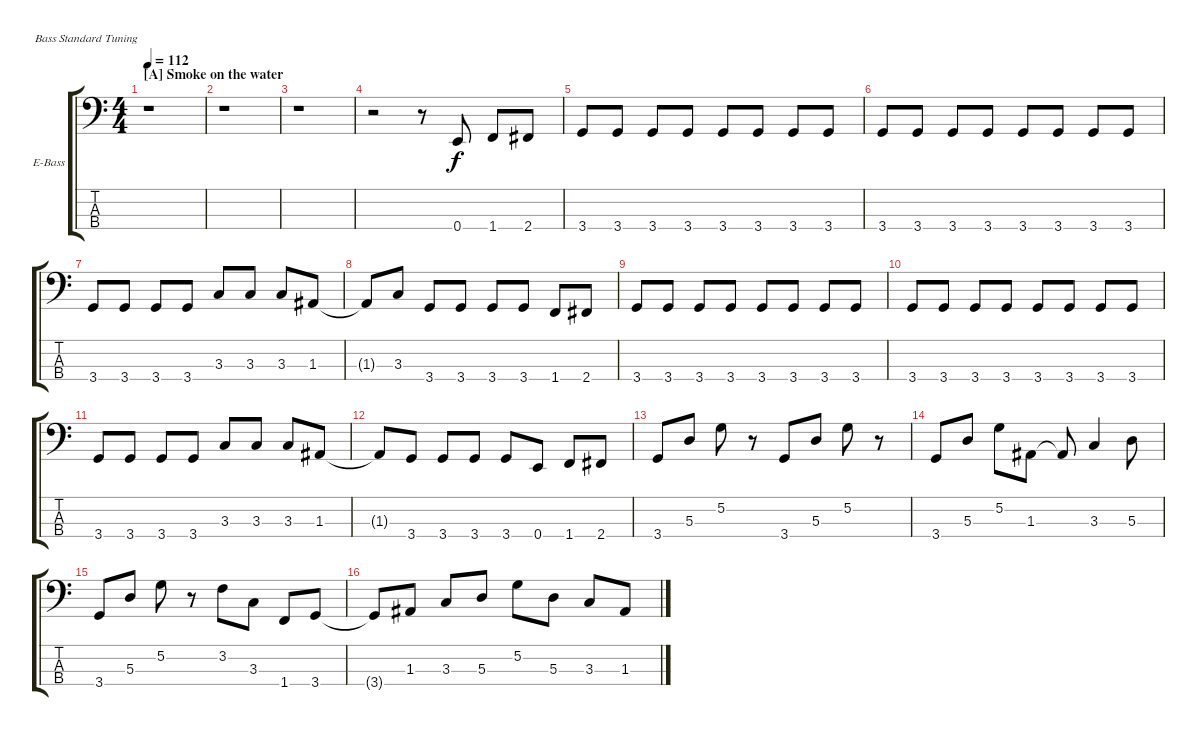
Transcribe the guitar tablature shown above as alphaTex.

\bracketExtendMode groupsimilarinstruments
\firstSystemTrackNameOrientation horizontal
\otherSystemsTrackNameOrientation horizontal
\track ("Glenn Hughes" "E-Bass") {instrument electricbassfinger}
\staff {score tabs}
\tuning (G2 D2 A1 E1)
\ts (4 4)
\beaming (8 2 2 2 2)
\section ("A" "Smoke on the water")
\tempo 112
\clef f4
\ks c
r.1{dy f instrument electricbassfinger} |
r.1 |
r.1 |
r.2 r.8 0.4.8 1.4.8 2.4.8 |
3.4.8 3.4.8 3.4.8 3.4.8 3.4.8 3.4.8 3.4.8 3.4.8 |
3.4.8 3.4.8 3.4.8 3.4.8 3.4.8 3.4.8 3.4.8 3.4.8 |
3.4.8 3.4.8 3.4.8 3.4.8 3.3.8 3.3.8 3.3.8 1.3.8 |
1.3{t}.8 3.3.8 3.4.8 3.4.8 3.4.8 3.4.8 1.4.8 2.4.8 |
3.4.8 3.4.8 3.4.8 3.4.8 3.4.8 3.4.8 3.4.8 3.4.8 |
3.4.8 3.4.8 3.4.8 3.4.8 3.4.8 3.4.8 3.4.8 3.4.8 |
3.4.8 3.4.8 3.4.8 3.4.8 3.3.8 3.3.8 3.3.8 1.3.8 |
1.3{t}.8 3.4.8 3.4.8 3.4.8 3.4.8 0.4.8 1.4.8 2.4.8 |
3.4.8 5.3.8 5.2.8 r.8 3.4.8 5.3.8 5.2.8 r.8 |
3.4.8 5.3.8 5.2.8 1.3.8 1.3{t}.8 3.3.4 5.3.8 |
3.4.8 5.3.8 5.2.8 r.8 3.2.8 3.3.8 1.4.8 3.4.8 |
3.4{t}.8 1.3.8 3.3.8 5.3.8 5.2.8 5.3.8 3.3.8 1.3.8
